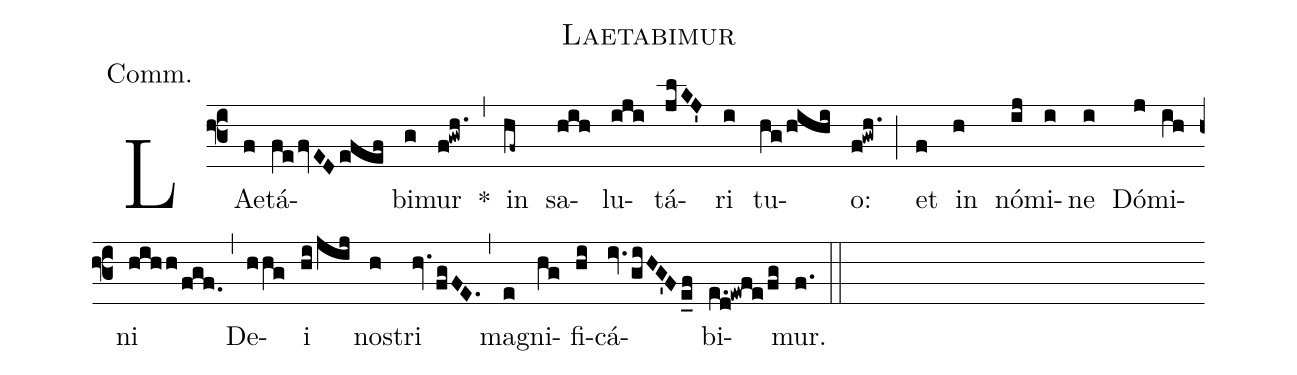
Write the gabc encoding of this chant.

name:Laetabimur;
annotation:Comm.;
mode:2;
office-part:Communion;
%%
(f3) LAe(f)tá(fefvEDefef)bi(g)mur(f!gwh.) *(,)
in(hf~) sa(hih)lu(iji)tá(jlKJ')ri(i) tu(hg/hihi)o:(f!gwh.) (;)
et(f) in(h) nó(ij)mi(i)ne(i) Dó(j)mi(ih)ni(hihh/fgf.) (,)
De(hhg)i(hi/jij) nos(h)tri(hv.fgFE.) (,)
ma(e)gni(hg)fi(hi)cá(iv.giHG'Fe_f)bi(e.d!ewfe/fg)mur.(f.) (::)
